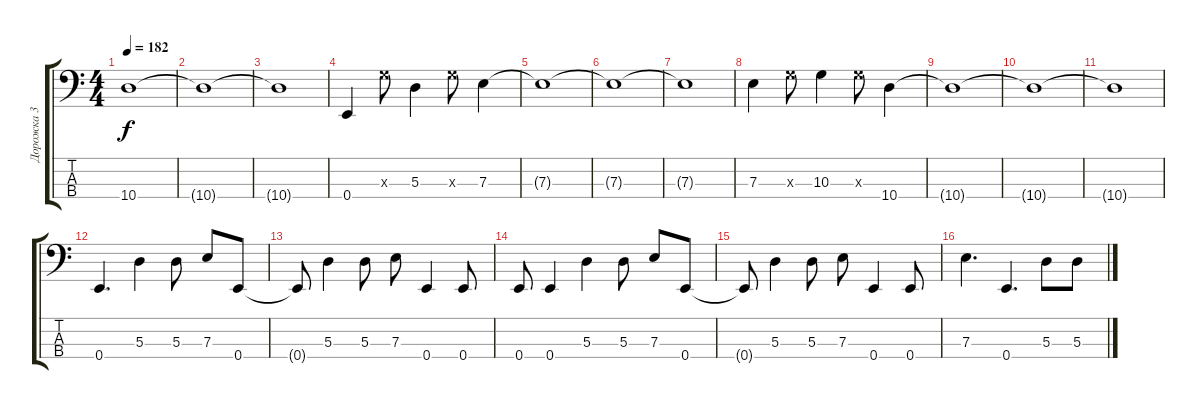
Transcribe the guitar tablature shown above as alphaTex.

\track ("Дорожка 3" "Дорожка 3") {instrument electricbasspick}
\staff {score tabs}
\tuning (G2 D2 A1 E1) {hide}
\ts (4 4)
\tempo 182
\clef f4
\ks c
10.4{t}.1{dy f} |
10.4{t}.1 |
10.4{t}.1 |
0.4.4 10.3{x}.8 5.3.4 10.3{x}.8 7.3.4 |
7.3{t}.1 |
7.3{t}.1 |
7.3{t}.1 |
7.3.4 10.3{x}.8 10.3.4 10.3{x}.8 10.4.4 |
10.4{t}.1 |
10.4{t}.1 |
10.4{t}.1 |
0.4.4{d} 5.3.4 5.3.8 7.3.8 0.4.8 |
0.4{t}.8 5.3.4 5.3.8 7.3.8 0.4.4 0.4.8 |
0.4.8 0.4.4 5.3.4 5.3.8 7.3.8 0.4.8 |
0.4{t}.8 5.3.4 5.3.8 7.3.8 0.4.4 0.4.8 |
7.3.4{d} 0.4.4{d} 5.3.8 5.3.8
